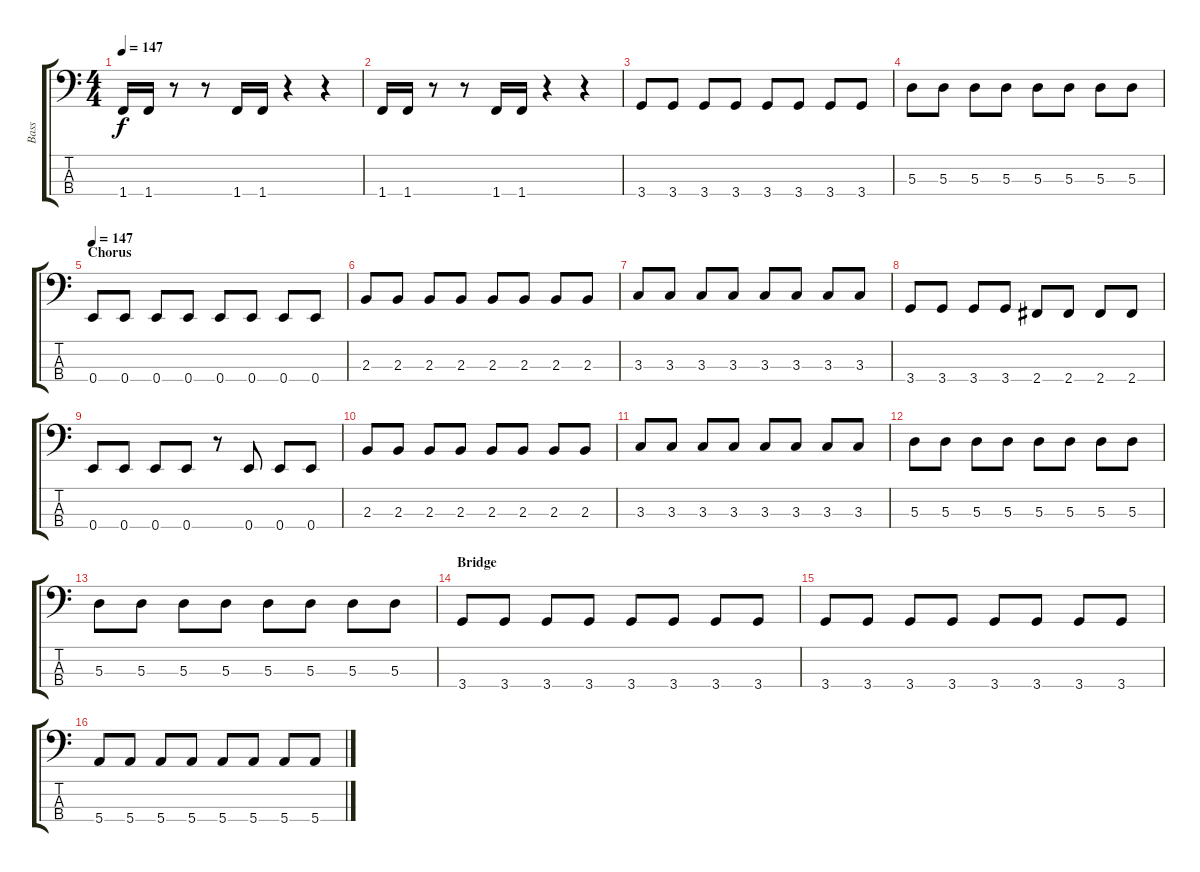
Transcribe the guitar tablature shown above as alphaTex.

\track ("Bass" "Bass") {instrument electricbassfinger}
\staff {score tabs}
\tuning (G2 D2 A1 E1) {hide}
\ts (4 4)
\tempo 147
\clef f4
\ks c
1.4.16{dy f} 1.4.16 r.8 r.8 1.4.16 1.4.16 r.4 r.4 |
1.4.16 1.4.16 r.8 r.8 1.4.16 1.4.16 r.4 r.4 |
3.4.8 3.4.8 3.4.8 3.4.8 3.4.8 3.4.8 3.4.8 3.4.8 |
5.3.8 5.3.8 5.3.8 5.3.8 5.3.8 5.3.8 5.3.8 5.3.8 |
\section ("" "Chorus")
\tempo 147
0.4.8 0.4.8 0.4.8 0.4.8 0.4.8 0.4.8 0.4.8 0.4.8 |
2.3.8 2.3.8 2.3.8 2.3.8 2.3.8 2.3.8 2.3.8 2.3.8 |
3.3.8 3.3.8 3.3.8 3.3.8 3.3.8 3.3.8 3.3.8 3.3.8 |
3.4.8 3.4.8 3.4.8 3.4.8 2.4.8 2.4.8 2.4.8 2.4.8 |
0.4.8 0.4.8 0.4.8 0.4.8 r.8 0.4.8 0.4.8 0.4.8 |
2.3.8 2.3.8 2.3.8 2.3.8 2.3.8 2.3.8 2.3.8 2.3.8 |
3.3.8 3.3.8 3.3.8 3.3.8 3.3.8 3.3.8 3.3.8 3.3.8 |
5.3.8 5.3.8 5.3.8 5.3.8 5.3.8 5.3.8 5.3.8 5.3.8 |
5.3.8 5.3.8 5.3.8 5.3.8 5.3.8 5.3.8 5.3.8 5.3.8 |
\section ("" "Bridge")
3.4.8 3.4.8 3.4.8 3.4.8 3.4.8 3.4.8 3.4.8 3.4.8 |
3.4.8 3.4.8 3.4.8 3.4.8 3.4.8 3.4.8 3.4.8 3.4.8 |
5.4.8 5.4.8 5.4.8 5.4.8 5.4.8 5.4.8 5.4.8 5.4.8
